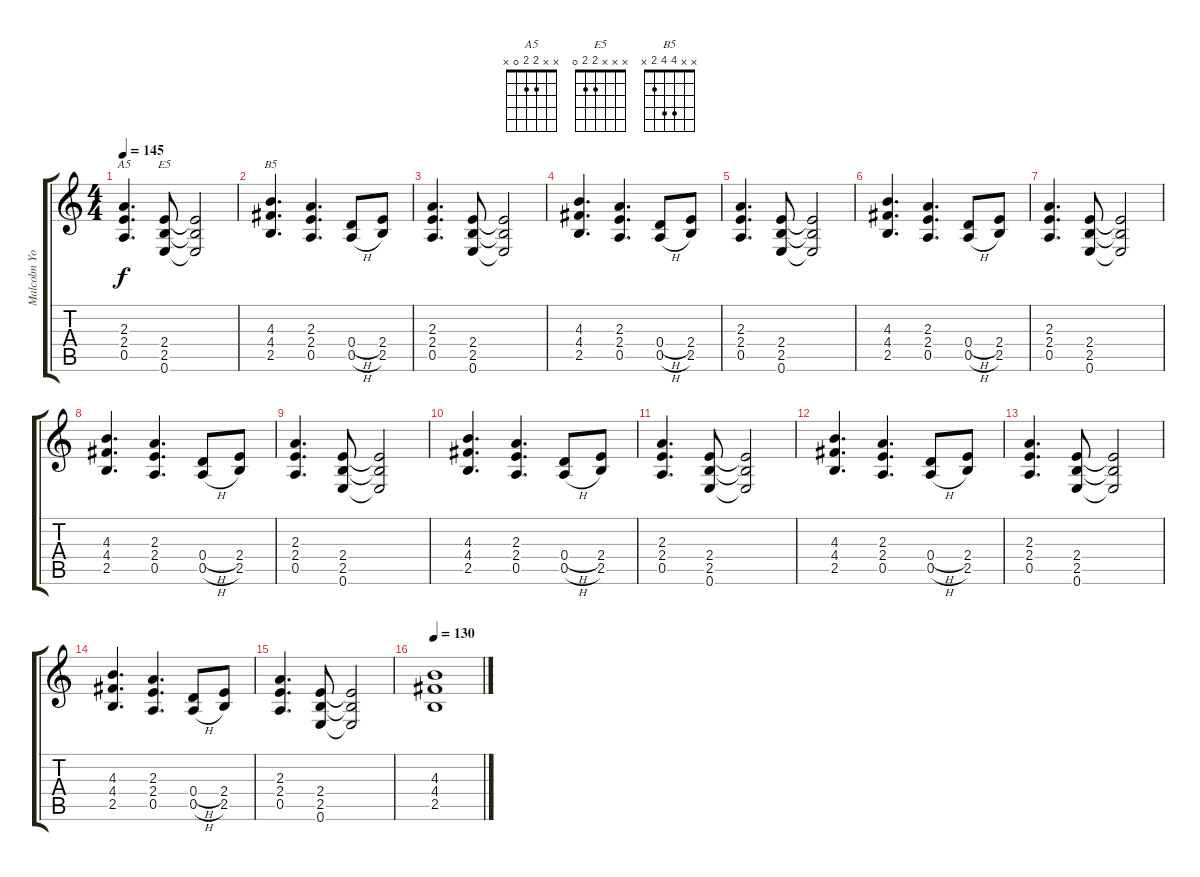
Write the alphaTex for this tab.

\track ("Malcolm Young" "Malcolm Yo") {instrument distortionguitar}
\staff {score tabs}
\tuning (E4 B3 G3 D3 A2 E2) {hide}
\chord ("A5" x x 2 2 0 x)
\chord ("E5" x x x 2 2 0)
\chord ("B5" x x 4 4 2 x)
\ts (4 4)
\tempo 145
\clef g2
\ks c
(2.3 2.4 0.5).4{d ch "A5" dy f} (2.4 2.5 0.6).8{ch "E5"} (2.4{t} 2.5{t} 0.6{t}).2 |
(4.3 4.4 2.5).4{d ch "B5"} (2.3 2.4 0.5).4{d} (0.4{h} 0.5{h}).8 (2.4 2.5).8 |
(2.3 2.4 0.5).4{d} (2.4 2.5 0.6).8 (2.4{t} 2.5{t} 0.6{t}).2 |
(4.3 4.4 2.5).4{d} (2.3 2.4 0.5).4{d} (0.4{h} 0.5{h}).8 (2.4 2.5).8 |
(2.3 2.4 0.5).4{d} (2.4 2.5 0.6).8 (2.4{t} 2.5{t} 0.6{t}).2 |
(4.3 4.4 2.5).4{d} (2.3 2.4 0.5).4{d} (0.4{h} 0.5{h}).8 (2.4 2.5).8 |
(2.3 2.4 0.5).4{d} (2.4 2.5 0.6).8 (2.4{t} 2.5{t} 0.6{t}).2 |
(4.3 4.4 2.5).4{d} (2.3 2.4 0.5).4{d} (0.4{h} 0.5{h}).8 (2.4 2.5).8 |
(2.3 2.4 0.5).4{d} (2.4 2.5 0.6).8 (2.4{t} 2.5{t} 0.6{t}).2 |
(4.3 4.4 2.5).4{d} (2.3 2.4 0.5).4{d} (0.4{h} 0.5{h}).8 (2.4 2.5).8 |
(2.3 2.4 0.5).4{d} (2.4 2.5 0.6).8 (2.4{t} 2.5{t} 0.6{t}).2 |
(4.3 4.4 2.5).4{d} (2.3 2.4 0.5).4{d} (0.4{h} 0.5{h}).8 (2.4 2.5).8 |
(2.3 2.4 0.5).4{d} (2.4 2.5 0.6).8 (2.4{t} 2.5{t} 0.6{t}).2 |
(4.3 4.4 2.5).4{d} (2.3 2.4 0.5).4{d} (0.4{h} 0.5{h}).8 (2.4 2.5).8 |
(2.3 2.4 0.5).4{d} (2.4 2.5 0.6).8 (2.4{t} 2.5{t} 0.6{t}).2 |
\tempo 130
(4.3 4.4 2.5).1
